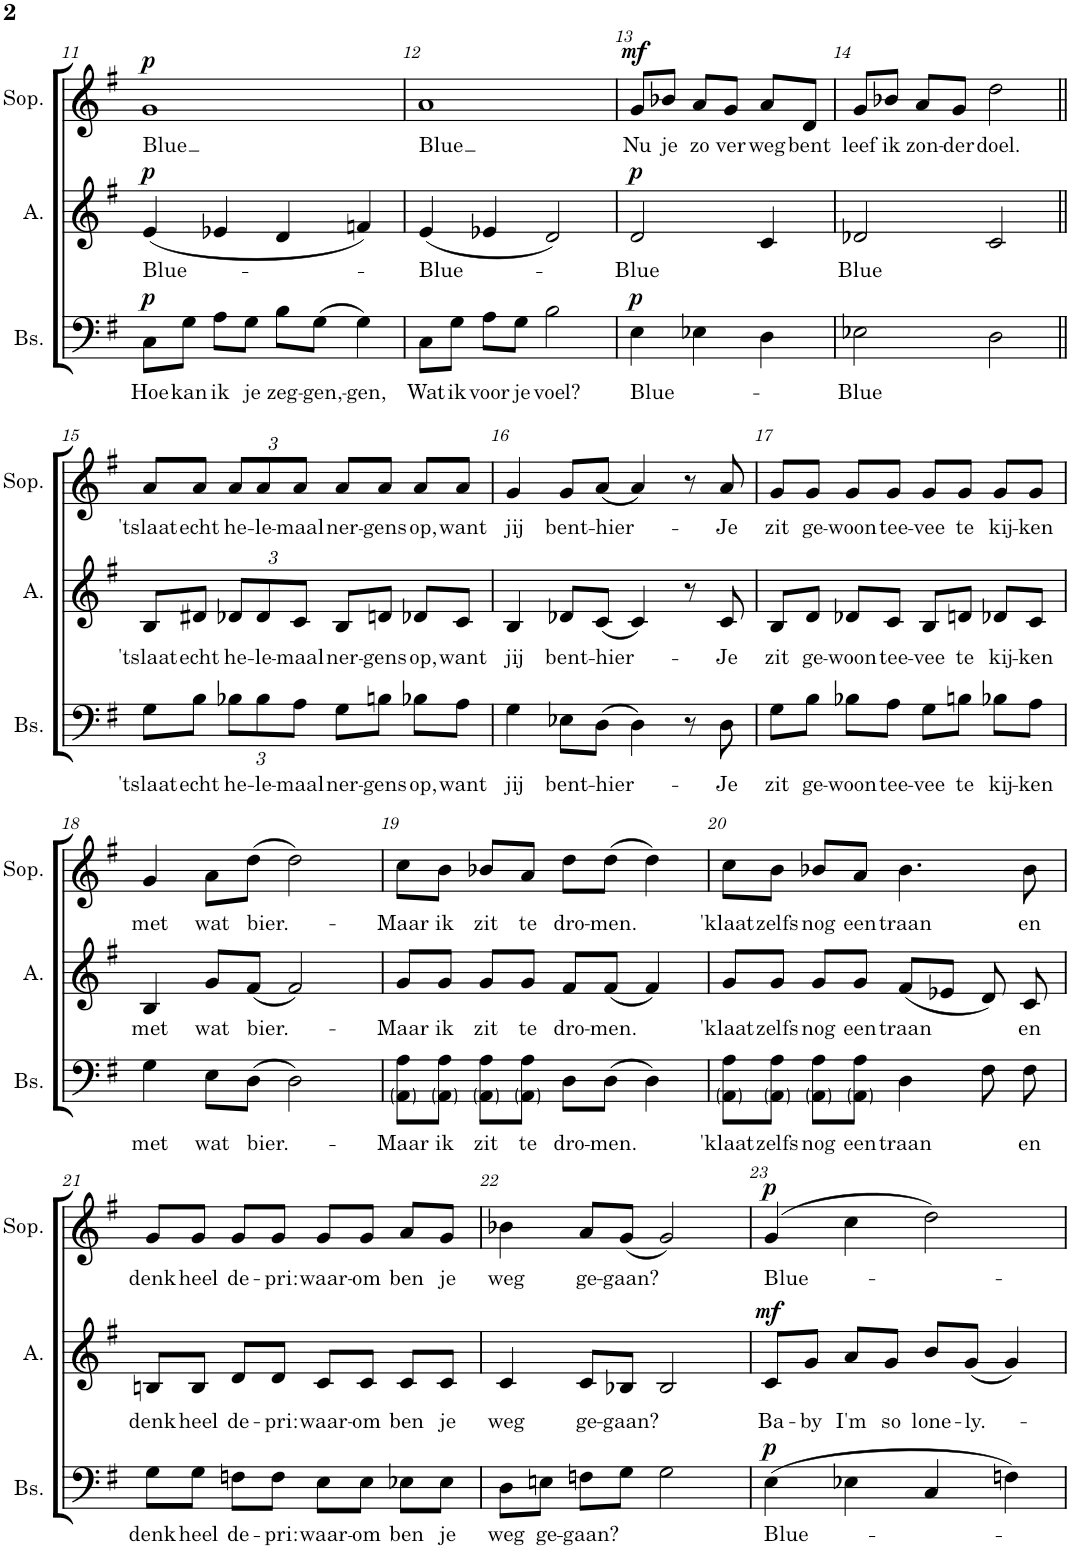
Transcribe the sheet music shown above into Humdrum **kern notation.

**kern	**text	**dynam	**kern	**text	**dynam	**kern	**text	**dynam
*part3	*part3	*part3	*part2	*part2	*part2	*part1	*part1	*part1
*staff3	*staff3	*staff3	*staff2	*staff2	*staff2	*staff1	*staff1	*staff1
*I"Bas	*	*	*I"Alt	*	*	*I"Sopraan	*	*
*I'Bs.	*	*	*I'A.	*	*	*I'Sop.	*	*
!!LO:PB:g=z
*clefF4	*	*	*clefG2	*	*	*clefG2	*	*
*k[f#]	*	*	*k[f#]	*	*	*k[f#]	*	*
*M4/4	*	*	*M4/4	*	*	*M4/4	*	*
=11	=11	=11	=11	=11	=11	=11	=11	=11
!	!LO:LY:b	!LO:DY:a	!	!LO:LY:b	!LO:DY:a	!	!LO:LY:b	!LO:DY:a
8C\L	Hoe	p	(4e/	Blue-	p	1g	Blue	p
!	!LO:LY:b	!	!	!	!	!	!	!
8G\J	kan	.	.	.	.	.	.	.
!	!LO:LY:b	!	!	!	!	!	!	!
8A\L	ik	.	4e-X/	.	.	.	.	.
!	!LO:LY:b	!	!	!	!	!	!	!
8G\J	je	.	.	.	.	.	.	.
!	!LO:LY:b	!	!	!	!	!	!	!
8B\L	zeg-	.	4d/	.	.	.	.	.
!	!LO:LY:b	!	!	!	!	!	!	!
(8G\J	-gen,-	.	.	.	.	.	.	.
!	!LO:LY:b	!	!	!	!	!	!	!
4G\)	-gen,	.	4fn/)	.	.	.	.	.
=12	=12	=12	=12	=12	=12	=12	=12	=12
!	!LO:LY:b	!	!	!LO:LY:b	!	!	!LO:LY:b	!
8C\L	Wat	.	(4e/	-Blue-	.	1a	Blue	.
!	!LO:LY:b	!	!	!	!	!	!	!
8G\J	ik	.	.	.	.	.	.	.
!	!LO:LY:b	!	!	!	!	!	!	!
8A\L	voor	.	4e-X/	.	.	.	.	.
!	!LO:LY:b	!	!	!	!	!	!	!
8G\J	je	.	.	.	.	.	.	.
!	!LO:LY:b	!	!	!	!	!	!	!
2B\	voel?	.	2d/)	.	.	.	.	.
=13	=13	=13	=13	=13	=13	=13	=13	=13
!	!LO:LY:b	!LO:DY:a	!	!LO:LY:b	!LO:DY:a	!	!LO:LY:b	!LO:DY:a
4E\	Blue-	p	2d/	-Blue	p	8g/L	Nu	mf
!	!	!	!	!	!	!	!LO:LY:b	!
.	.	.	.	.	.	8b-X/J	je	.
!	!	!	!	!	!	!	!LO:LY:b	!
4E-X\	.	.	.	.	.	8a/L	zo	.
!	!	!	!	!	!	!	!LO:LY:b	!
.	.	.	.	.	.	8g/J	ver	.
!	!	!	!	!	!	!	!LO:LY:b	!
4D\	.	.	4c/	.	.	8a/L	weg	.
!	!	!	!	!	!	!	!LO:LY:b	!
.	.	.	.	.	.	8d/J	bent	.
=14	=14	=14	=14	=14	=14	=14	=14	=14
!	!LO:LY:b	!	!	!LO:LY:b	!	!	!LO:LY:b	!
2E-X\	-Blue	.	2d-X/	Blue	.	8g/L	leef	.
!	!	!	!	!	!	!	!LO:LY:b	!
.	.	.	.	.	.	8b-X/J	ik	.
!	!	!	!	!	!	!	!LO:LY:b	!
.	.	.	.	.	.	8a/L	zon-	.
!	!	!	!	!	!	!	!LO:LY:b	!
.	.	.	.	.	.	8g/J	-der	.
!	!	!	!	!	!	!	!LO:LY:b	!
2D\	.	.	2c/	.	.	2dd\	doel.	.
!!LO:LB:g=z
=15||	=15||	=15||	=15||	=15||	=15||	=15||	=15||	=15||
!	!LO:LY:b	!	!	!LO:LY:b	!	!	!LO:LY:b	!
8G\L	'tslaat	.	8B/L	'tslaat	.	8a/L	'tslaat	.
!	!LO:LY:b	!	!	!LO:LY:b	!	!	!LO:LY:b	!
8B\J	echt	.	8d#X/J	echt	.	8a/J	echt	.
*Xbrackettup	*	*	*	*	*	*	*	*
!	!LO:LY:b	!	!	!	!	!	!	!
*	*	*	*Xbrackettup	*	*	*	*	*
!	!	!	!	!LO:LY:b	!	!	!	!
*	*	*	*	*	*	*Xbrackettup	*	*
!	!	!	!	!	!	!	!LO:LY:b	!
12B-X\L	he-	.	12d-X/L	he-	.	12a/L	he-	.
!	!LO:LY:b	!	!	!LO:LY:b	!	!	!LO:LY:b	!
12B-\	-le-	.	12d-/	-le-	.	12a/	-le-	.
!	!LO:LY:b	!	!	!LO:LY:b	!	!	!LO:LY:b	!
12A\J	-maal	.	12c/J	-maal	.	12a/J	-maal	.
!	!LO:LY:b	!	!	!LO:LY:b	!	!	!LO:LY:b	!
8G\L	ner-	.	8B/L	ner-	.	8a/L	ner-	.
!	!LO:LY:b	!	!	!LO:LY:b	!	!	!LO:LY:b	!
8Bn\J	-gens	.	8dn/J	-gens	.	8a/J	-gens	.
!	!LO:LY:b	!	!	!LO:LY:b	!	!	!LO:LY:b	!
8B-X\L	op,	.	8d-X/L	op,	.	8a/L	op,	.
!	!LO:LY:b	!	!	!LO:LY:b	!	!	!LO:LY:b	!
8A\J	want	.	8c/J	want	.	8a/J	want	.
=16	=16	=16	=16	=16	=16	=16	=16	=16
!	!LO:LY:b	!	!	!LO:LY:b	!	!	!LO:LY:b	!
4G\	jij	.	4B/	jij	.	4g/	jij	.
!	!LO:LY:b	!	!	!LO:LY:b	!	!	!LO:LY:b	!
8E-X\L	bent-	.	8d-X/L	bent-	.	8g/L	bent-	.
!	!LO:LY:b	!	!	!LO:LY:b	!	!	!LO:LY:b	!
(8D\J	-hier-	.	(8c/J	-hier-	.	(8a/J	-hier-	.
4D\)	.	.	4c/)	.	.	4a/)	.	.
8r	.	.	8r	.	.	8r	.	.
!	!LO:LY:b	!	!	!LO:LY:b	!	!	!LO:LY:b	!
8D\	-Je	.	8c/	-Je	.	8a/	-Je	.
=17	=17	=17	=17	=17	=17	=17	=17	=17
!	!LO:LY:b	!	!	!LO:LY:b	!	!	!LO:LY:b	!
8G\L	zit	.	8B/L	zit	.	8g/L	zit	.
!	!LO:LY:b	!	!	!LO:LY:b	!	!	!LO:LY:b	!
8B\J	ge-	.	8d/J	ge-	.	8g/J	ge-	.
!	!LO:LY:b	!	!	!LO:LY:b	!	!	!LO:LY:b	!
8B-X\L	-woon	.	8d-X/L	-woon	.	8g/L	-woon	.
!	!LO:LY:b	!	!	!LO:LY:b	!	!	!LO:LY:b	!
8A\J	tee-	.	8c/J	tee-	.	8g/J	tee-	.
!	!LO:LY:b	!	!	!LO:LY:b	!	!	!LO:LY:b	!
8G\L	-vee	.	8B/L	-vee	.	8g/L	-vee	.
!	!LO:LY:b	!	!	!LO:LY:b	!	!	!LO:LY:b	!
8Bn\J	te	.	8dn/J	te	.	8g/J	te	.
!	!LO:LY:b	!	!	!LO:LY:b	!	!	!LO:LY:b	!
8B-X\L	kij-	.	8d-X/L	kij-	.	8g/L	kij-	.
!	!LO:LY:b	!	!	!LO:LY:b	!	!	!LO:LY:b	!
8A\J	-ken	.	8c/J	-ken	.	8g/J	-ken	.
!!LO:LB:g=z
=18	=18	=18	=18	=18	=18	=18	=18	=18
!	!LO:LY:b	!	!	!LO:LY:b	!	!	!LO:LY:b	!
4G\	met	.	4B/	met	.	4g/	met	.
!	!LO:LY:b	!	!	!LO:LY:b	!	!	!LO:LY:b	!
8E\L	wat	.	8g/L	wat	.	8a\L	wat	.
!	!LO:LY:b	!	!	!LO:LY:b	!	!	!LO:LY:b	!
(8D\J	bier.-	.	(8f#/J	bier.-	.	(8dd\J	bier.-	.
2D\)	.	.	2f#/)	.	.	2dd\)	.	.
=19	=19	=19	=19	=19	=19	=19	=19	=19
!	!LO:LY:b	!	!	!LO:LY:b	!	!	!LO:LY:b	!
8AA\ 8A\L	-Maar	.	8g/L	-Maar	.	8cc\L	-Maar	.
!	!LO:LY:b	!	!	!LO:LY:b	!	!	!LO:LY:b	!
8AA\ 8A\J	ik	.	8g/J	ik	.	8b\J	ik	.
!	!LO:LY:b	!	!	!LO:LY:b	!	!	!LO:LY:b	!
8AA\ 8A\L	zit	.	8g/L	zit	.	8b-X/L	zit	.
!	!LO:LY:b	!	!	!LO:LY:b	!	!	!LO:LY:b	!
8AA\ 8A\J	te	.	8g/J	te	.	8a/J	te	.
!	!LO:LY:b	!	!	!LO:LY:b	!	!	!LO:LY:b	!
8D\L	dro-	.	8f#/L	dro-	.	8dd\L	dro-	.
!	!LO:LY:b	!	!	!LO:LY:b	!	!	!LO:LY:b	!
(8D\J	-men.	.	(8f#/J	-men.	.	(8dd\J	-men.	.
4D\)	.	.	4f#/)	.	.	4dd\)	.	.
=20	=20	=20	=20	=20	=20	=20	=20	=20
!	!LO:LY:b	!	!	!LO:LY:b	!	!	!LO:LY:b	!
8AA\ 8A\L	-'klaat	.	8g/L	-'klaat	.	8cc\L	-'klaat	.
!	!LO:LY:b	!	!	!LO:LY:b	!	!	!LO:LY:b	!
8AA\ 8A\J	zelfs	.	8g/J	zelfs	.	8b\J	zelfs	.
!	!LO:LY:b	!	!	!LO:LY:b	!	!	!LO:LY:b	!
8AA\ 8A\L	nog	.	8g/L	nog	.	8b-X/L	nog	.
!	!LO:LY:b	!	!	!LO:LY:b	!	!	!LO:LY:b	!
8AA\ 8A\J	een	.	8g/J	een	.	8a/J	een	.
!	!LO:LY:b	!	!	!LO:LY:b	!	!	!LO:LY:b	!
4D\	traan	.	(8f#/L	traan	.	4.b-\	traan	.
.	.	.	8e-X/J	.	.	.	.	.
8F#\	.	.	8d/)	.	.	.	.	.
!	!LO:LY:b	!	!	!LO:LY:b	!	!	!LO:LY:b	!
8F#\	en	.	8c/	en	.	8b-\	en	.
!!LO:LB:g=z
=21	=21	=21	=21	=21	=21	=21	=21	=21
!	!LO:LY:b	!	!	!LO:LY:b	!	!	!LO:LY:b	!
8G\L	denk	.	8Bn/L	denk	.	8g/L	denk	.
!	!LO:LY:b	!	!	!LO:LY:b	!	!	!LO:LY:b	!
8G\J	heel	.	8B/J	heel	.	8g/J	heel	.
!	!LO:LY:b	!	!	!LO:LY:b	!	!	!LO:LY:b	!
8Fn\L	de-	.	8d/L	de-	.	8g/L	de-	.
!	!LO:LY:b	!	!	!LO:LY:b	!	!	!LO:LY:b	!
8F\J	-pri:	.	8d/J	-pri:	.	8g/J	-pri:	.
!	!LO:LY:b	!	!	!LO:LY:b	!	!	!LO:LY:b	!
8E\L	waar-	.	8c/L	waar-	.	8g/L	waar-	.
!	!LO:LY:b	!	!	!LO:LY:b	!	!	!LO:LY:b	!
8E\J	-om	.	8c/J	-om	.	8g/J	-om	.
!	!LO:LY:b	!	!	!LO:LY:b	!	!	!LO:LY:b	!
8E-X\L	ben	.	8c/L	ben	.	8a/L	ben	.
!	!LO:LY:b	!	!	!LO:LY:b	!	!	!LO:LY:b	!
8E-\J	je	.	8c/J	je	.	8g/J	je	.
=22	=22	=22	=22	=22	=22	=22	=22	=22
!	!LO:LY:b	!	!	!LO:LY:b	!	!	!LO:LY:b	!
8D\L	weg	.	4c/	weg	.	4b-X\	weg	.
!	!LO:LY:b	!	!	!	!	!	!	!
8En\J	ge-	.	.	.	.	.	.	.
!	!LO:LY:b	!	!	!LO:LY:b	!	!	!LO:LY:b	!
8Fn\L	-gaan?	.	8c/L	ge-	.	8a/L	ge-	.
!	!	!	!	!LO:LY:b	!	!	!LO:LY:b	!
8G\J	.	.	8B-X/J	-gaan?	.	(8g/J	-gaan?	.
2G\	.	.	2B-/	.	.	2g/)	.	.
=23	=23	=23	=23	=23	=23	=23	=23	=23
!	!LO:LY:b	!LO:DY:a	!	!LO:LY:b	!LO:DY:a	!	!LO:LY:b	!LO:DY:a
(4E\	Blue-	p	8c/L	Ba-	mf	(4g/	Blue-	p
!	!	!	!	!LO:LY:b	!	!	!	!
.	.	.	8g/J	-by	.	.	.	.
!	!	!	!	!LO:LY:b	!	!	!	!
4E-X\	.	.	8a/L	I'm	.	4cc\	.	.
!	!	!	!	!LO:LY:b	!	!	!	!
.	.	.	8g/J	so	.	.	.	.
!	!	!	!	!LO:LY:b	!	!	!	!
4C/	.	.	8b/L	lone-	.	2dd\)	.	.
!	!	!	!	!LO:LY:b	!	!	!	!
.	.	.	(8g/J	-ly.-	.	.	.	.
4Fn\)	.	.	4g/)	.	.	.	.	.
=	=	=	=	=	=	=	=	=
*-	*-	*-	*-	*-	*-	*-	*-	*-
